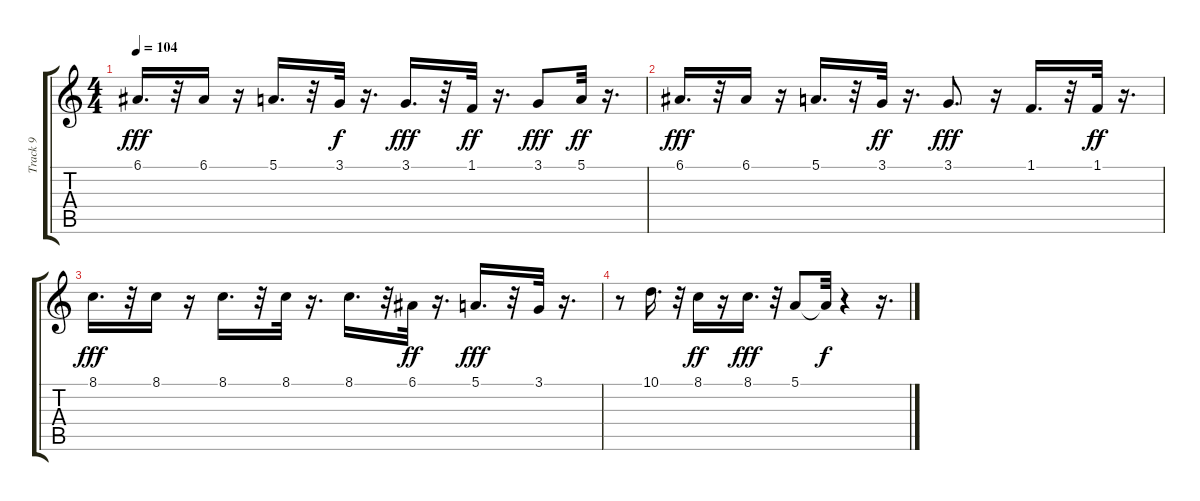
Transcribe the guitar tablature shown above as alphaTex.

\track ("Track 9" "Track 9") {instrument altosax}
\staff {score tabs}
\tuning (E4 B3 G3 D3 A2 E2) {hide}
\ts (4 4)
\tempo 104
\clef g2
\ks c
6.1.16{d dy fff} r.32 6.1.16 r.16 5.1.16{d} r.32 3.1.32{dy f} r.16{d} 3.1.16{d dy fff} r.32 1.1.32{dy ff} r.16{d} 3.1.8{dy fff} 5.1.32{dy ff} r.16{d} |
6.1.16{d dy fff} r.32 6.1.16 r.16 5.1.16{d} r.32 3.1.32{dy ff} r.16{d} 3.1.8{d dy fff} r.16 1.1.16{d} r.32 1.1.32{dy ff} r.16{d} |
8.1.16{d dy fff} r.32 8.1.16 r.16 8.1.16{d} r.32 8.1.32 r.16{d} 8.1.16{d} r.32 6.1.32{dy ff} r.16{d} 5.1.16{d dy fff} r.32 3.1.32 r.16{d} |
r.8 10.1.16{d} r.32 8.1.16{dy ff} r.16 8.1.16{d dy fff} r.32 5.1.8 5.1{t}.32{dy f} r.4 r.16{d}
